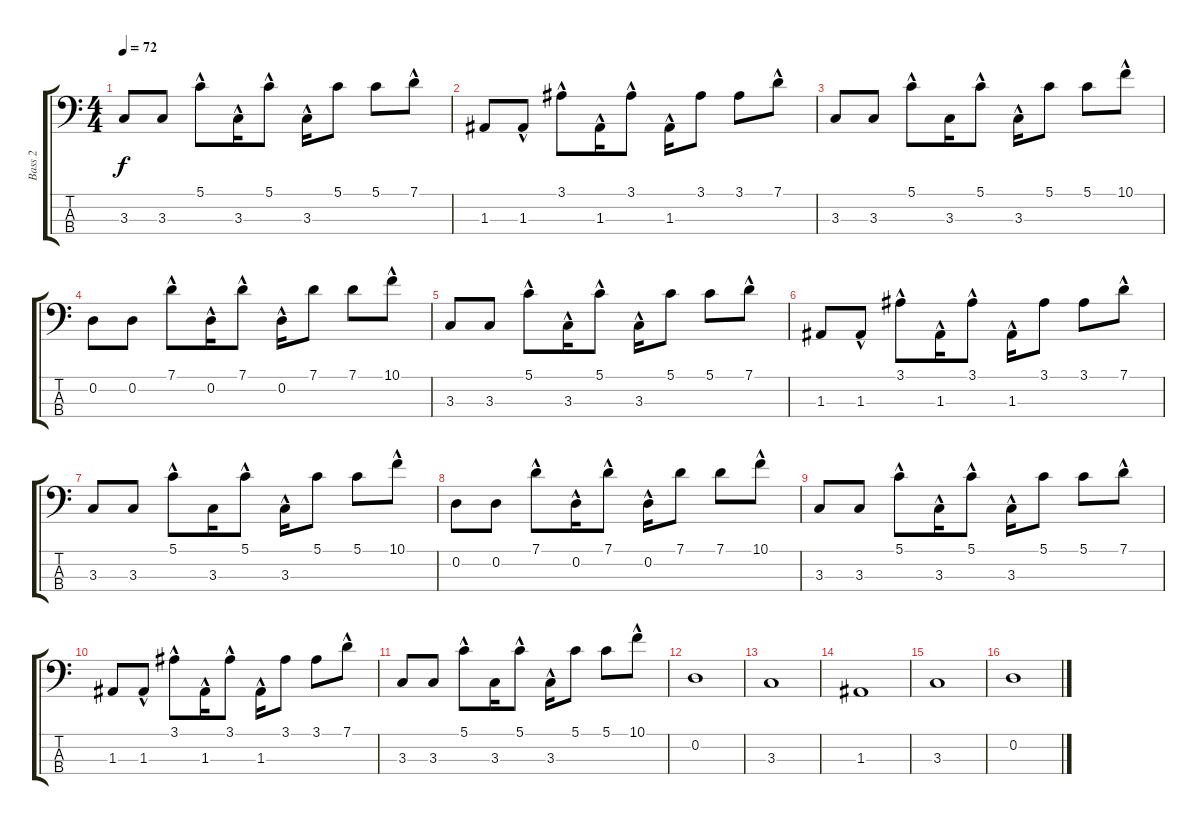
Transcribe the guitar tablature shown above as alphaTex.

\track ("Bass 2" "Bass 2") {instrument electricbassfinger}
\staff {score tabs}
\tuning (G2 D2 A1 E1) {hide}
\ts (4 4)
\tempo 72
\clef f4
\ks c
3.3.8{dy f} 3.3.8 5.1{hac}.8 3.3{hac}.16 5.1{hac}.8 3.3{hac}.16 5.1.8 5.1.8 7.1{hac}.8 |
1.3.8 1.3{hac}.8 3.1{hac}.8 1.3{hac}.16 3.1{hac}.8 1.3{hac}.16 3.1.8 3.1.8 7.1{hac}.8 |
3.3.8 3.3.8 5.1{hac}.8 3.3.16 5.1{hac}.8 3.3{hac}.16 5.1.8 5.1.8 10.1{hac}.8 |
0.2.8 0.2.8 7.1{hac}.8 0.2{hac}.16 7.1{hac}.8 0.2{hac}.16 7.1.8 7.1.8 10.1{hac}.8 |
3.3.8 3.3.8 5.1{hac}.8 3.3{hac}.16 5.1{hac}.8 3.3{hac}.16 5.1.8 5.1.8 7.1{hac}.8 |
1.3.8 1.3{hac}.8 3.1{hac}.8 1.3{hac}.16 3.1{hac}.8 1.3{hac}.16 3.1.8 3.1.8 7.1{hac}.8 |
3.3.8 3.3.8 5.1{hac}.8 3.3.16 5.1{hac}.8 3.3{hac}.16 5.1.8 5.1.8 10.1{hac}.8 |
0.2.8 0.2.8 7.1{hac}.8 0.2{hac}.16 7.1{hac}.8 0.2{hac}.16 7.1.8 7.1.8 10.1{hac}.8 |
3.3.8 3.3.8 5.1{hac}.8 3.3{hac}.16 5.1{hac}.8 3.3{hac}.16 5.1.8 5.1.8 7.1{hac}.8 |
1.3.8 1.3{hac}.8 3.1{hac}.8 1.3{hac}.16 3.1{hac}.8 1.3{hac}.16 3.1.8 3.1.8 7.1{hac}.8 |
3.3.8 3.3.8 5.1{hac}.8 3.3.16 5.1{hac}.8 3.3{hac}.16 5.1.8 5.1.8 10.1{hac}.8 |
0.2.1 |
3.3.1 |
1.3.1 |
3.3.1 |
0.2.1{volume 13}
